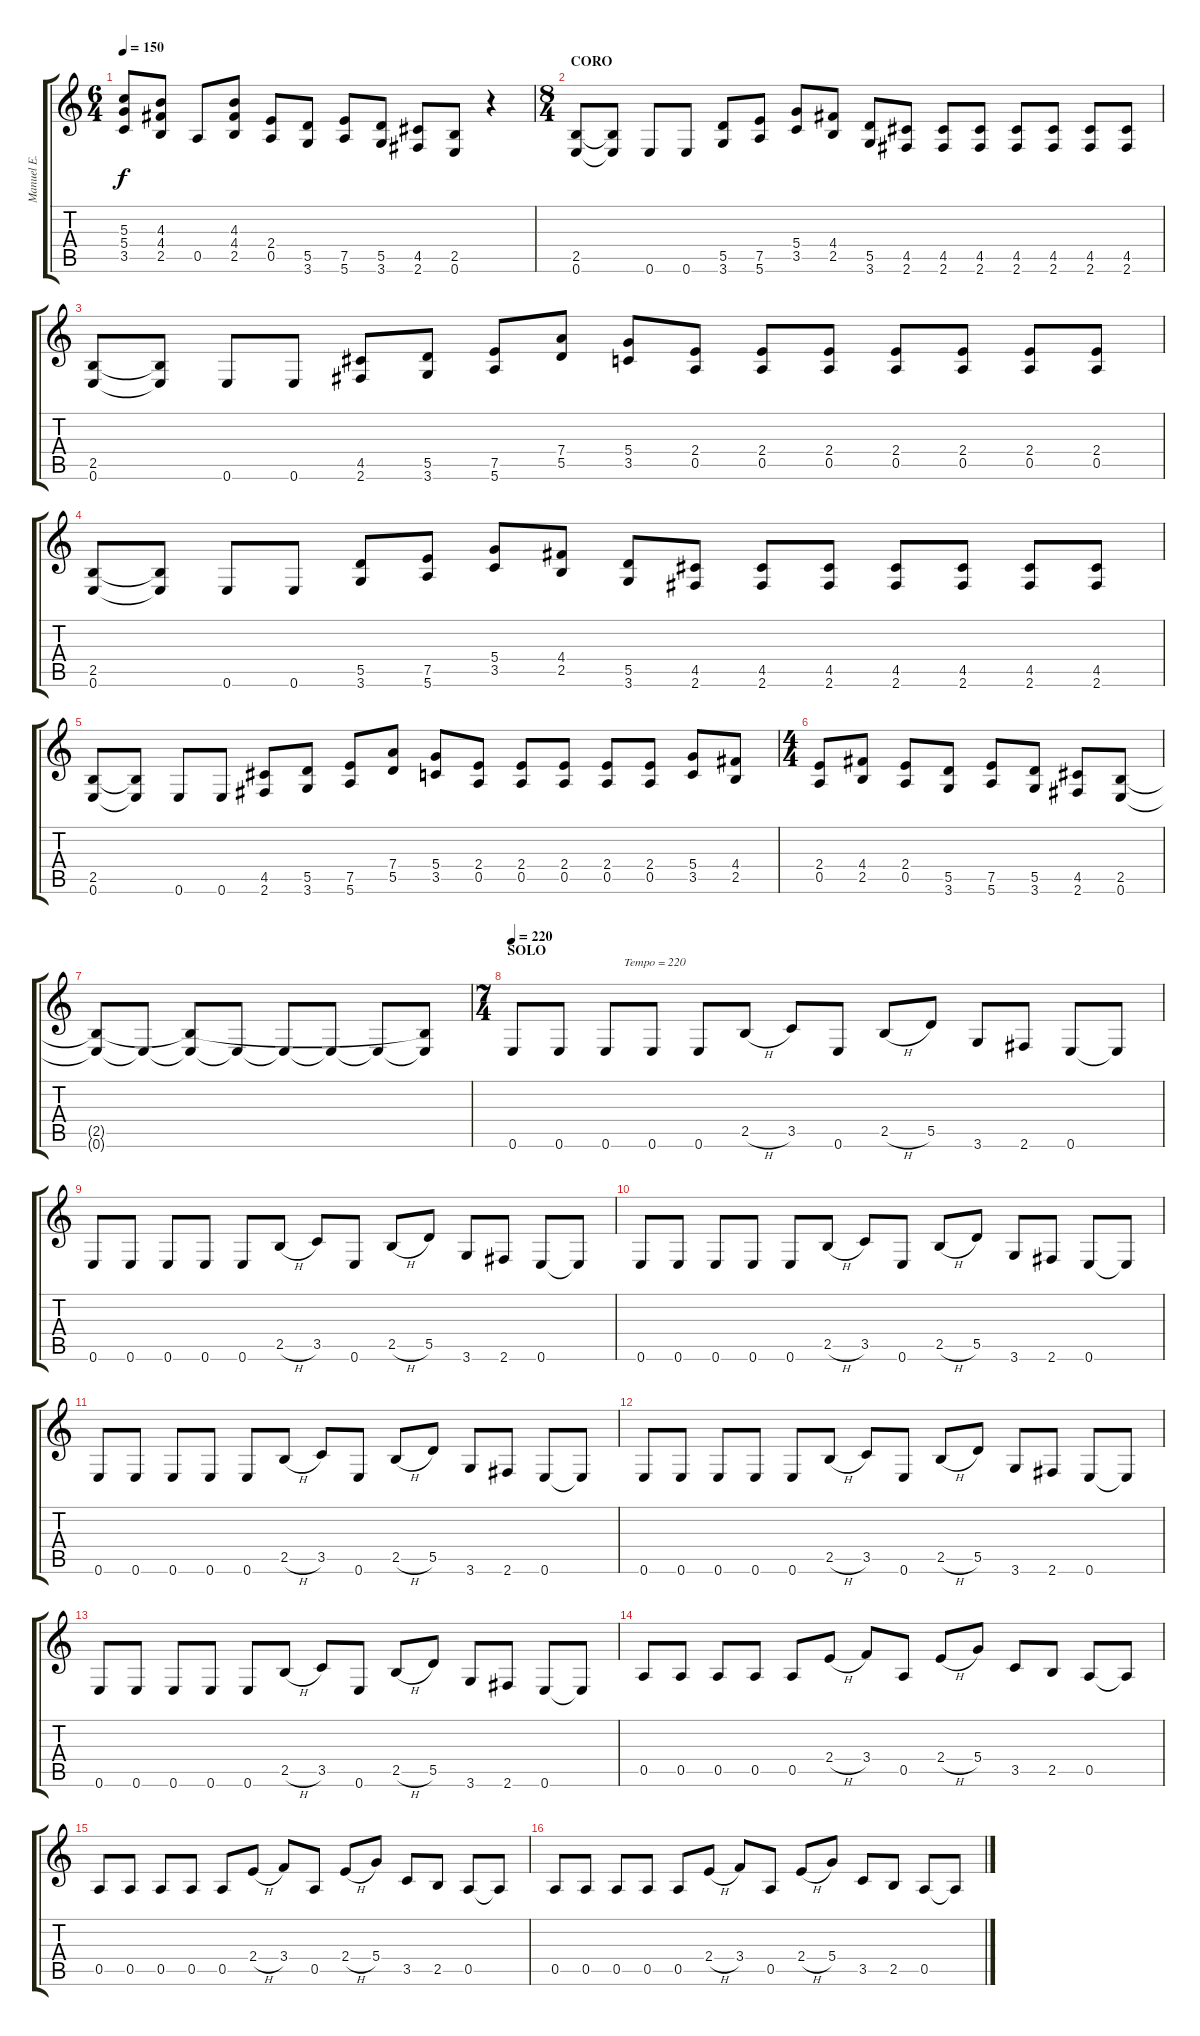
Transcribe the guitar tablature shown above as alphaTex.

\track ("Manuel E. (Gtr2)" "Manuel E. ") {instrument distortionguitar}
\staff {score tabs}
\tuning (E4 B3 G3 D3 A2 E2) {hide}
\ts (6 4)
\tempo 150
\clef g2
\ks c
(5.3 5.4 3.5).8{dy f} (4.3 4.4 2.5).8 0.5.8 (4.3 4.4 2.5).8 (2.4 0.5).8 (5.5 3.6).8 (7.5 5.6).8 (5.5 3.6).8 (4.5 2.6).8 (2.5 0.6).8 r.4 |
\ts (8 4)
\section ("" "CORO")
(2.5 0.6).8 (2.5{t} 0.6{t}).8 0.6.8 0.6.8 (5.5 3.6).8 (7.5 5.6).8 (5.4 3.5).8 (4.4 2.5).8 (5.5 3.6).8 (4.5 2.6).8 (4.5 2.6).8 (4.5 2.6).8 (4.5 2.6).8 (4.5 2.6).8 (4.5 2.6).8 (4.5 2.6).8 |
(2.5 0.6).8 (2.5{t} 0.6{t}).8 0.6.8 0.6.8 (4.5 2.6).8 (5.5 3.6).8 (7.5 5.6).8 (7.4 5.5).8 (5.4 3.5).8 (2.4 0.5).8 (2.4 0.5).8 (2.4 0.5).8 (2.4 0.5).8 (2.4 0.5).8 (2.4 0.5).8 (2.4 0.5).8 |
(2.5 0.6).8 (2.5{t} 0.6{t}).8 0.6.8 0.6.8 (5.5 3.6).8 (7.5 5.6).8 (5.4 3.5).8 (4.4 2.5).8 (5.5 3.6).8 (4.5 2.6).8 (4.5 2.6).8 (4.5 2.6).8 (4.5 2.6).8 (4.5 2.6).8 (4.5 2.6).8 (4.5 2.6).8 |
(2.5 0.6).8 (2.5{t} 0.6{t}).8 0.6.8 0.6.8 (4.5 2.6).8 (5.5 3.6).8 (7.5 5.6).8 (7.4 5.5).8 (5.4 3.5).8 (2.4 0.5).8 (2.4 0.5).8 (2.4 0.5).8 (2.4 0.5).8 (2.4 0.5).8 (5.4 3.5).8 (4.4 2.5).8 |
\ts (4 4)
(2.4 0.5).8 (4.4 2.5).8 (2.4 0.5).8 (5.5 3.6).8 (7.5 5.6).8 (5.5 3.6).8 (4.5 2.6).8 (2.5 0.6).8 |
(2.5{t} 0.6{t}).8 0.6{t}.8 (2.5{t} 0.6{t}).8 0.6{t}.8 0.6{t}.8 0.6{t}.8 0.6{t}.8 (2.5{t} 0.6{t}).8 |
\ts (7 4)
\section ("" "SOLO")
\tempo 220
0.6.8{txt "                                     Tempo = 220"} 0.6.8 0.6.8 0.6.8 0.6.8 2.5{h}.8 3.5.8 0.6.8 2.5{h}.8 5.5.8 3.6.8 2.6.8 0.6.8 0.6{t}.8 |
0.6.8 0.6.8 0.6.8 0.6.8 0.6.8 2.5{h}.8 3.5.8 0.6.8 2.5{h}.8 5.5.8 3.6.8 2.6.8 0.6.8 0.6{t}.8 |
0.6.8 0.6.8 0.6.8 0.6.8 0.6.8 2.5{h}.8 3.5.8 0.6.8 2.5{h}.8 5.5.8 3.6.8 2.6.8 0.6.8 0.6{t}.8 |
0.6.8 0.6.8 0.6.8 0.6.8 0.6.8 2.5{h}.8 3.5.8 0.6.8 2.5{h}.8 5.5.8 3.6.8 2.6.8 0.6.8 0.6{t}.8 |
0.6.8 0.6.8 0.6.8 0.6.8 0.6.8 2.5{h}.8 3.5.8 0.6.8 2.5{h}.8 5.5.8 3.6.8 2.6.8 0.6.8 0.6{t}.8 |
0.6.8 0.6.8 0.6.8 0.6.8 0.6.8 2.5{h}.8 3.5.8 0.6.8 2.5{h}.8 5.5.8 3.6.8 2.6.8 0.6.8 0.6{t}.8 |
0.5.8 0.5.8 0.5.8 0.5.8 0.5.8 2.4{h}.8 3.4.8 0.5.8 2.4{h}.8 5.4.8 3.5.8 2.5.8 0.5.8 0.5{t}.8 |
0.5.8 0.5.8 0.5.8 0.5.8 0.5.8 2.4{h}.8 3.4.8 0.5.8 2.4{h}.8 5.4.8 3.5.8 2.5.8 0.5.8 0.5{t}.8 |
0.5.8 0.5.8 0.5.8 0.5.8 0.5.8 2.4{h}.8 3.4.8 0.5.8 2.4{h}.8 5.4.8 3.5.8 2.5.8 0.5.8 0.5{t}.8
